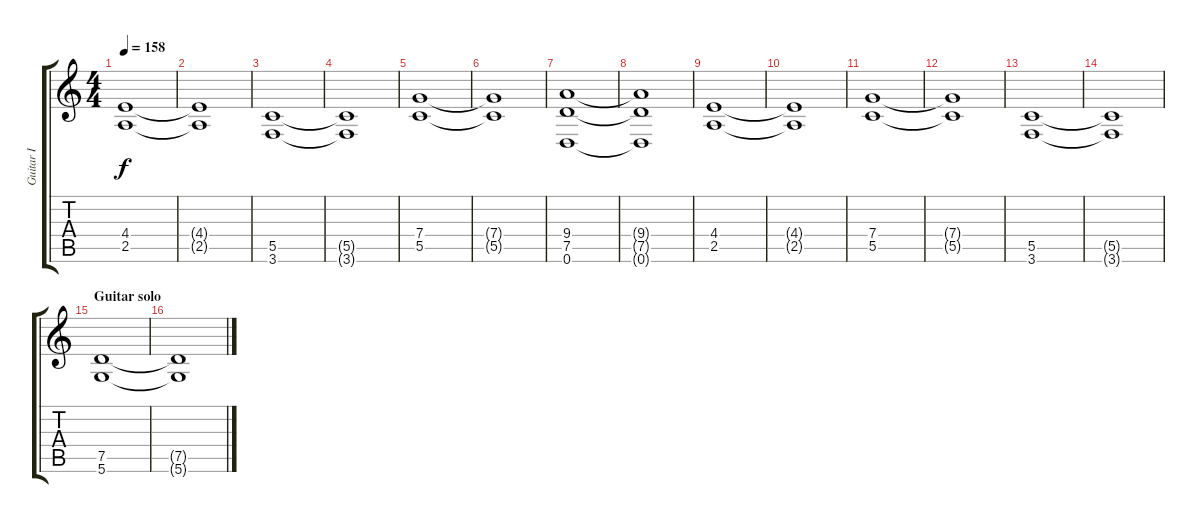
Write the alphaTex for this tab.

\track ("Guitar I" "Guitar I") {instrument distortionguitar}
\staff {score tabs}
\tuning (D4 A3 F3 C3 G2 D2) {hide}
\ts (4 4)
\tempo 158
\clef g2
\ks c
(4.4 2.5).1{dy f} |
(4.4{t} 2.5{t}).1 |
(5.5 3.6).1 |
(5.5{t} 3.6{t}).1 |
(7.4 5.5).1 |
(7.4{t} 5.5{t}).1 |
(9.4 7.5 0.6).1 |
(9.4{t} 7.5{t} 0.6{t}).1 |
(4.4 2.5).1 |
(4.4{t} 2.5{t}).1 |
(7.4 5.5).1 |
(7.4{t} 5.5{t}).1 |
(5.5 3.6).1 |
(5.5{t} 3.6{t}).1 |
\section ("" "Guitar solo")
(7.5 5.6).1 |
(7.5{t} 5.6{t}).1
